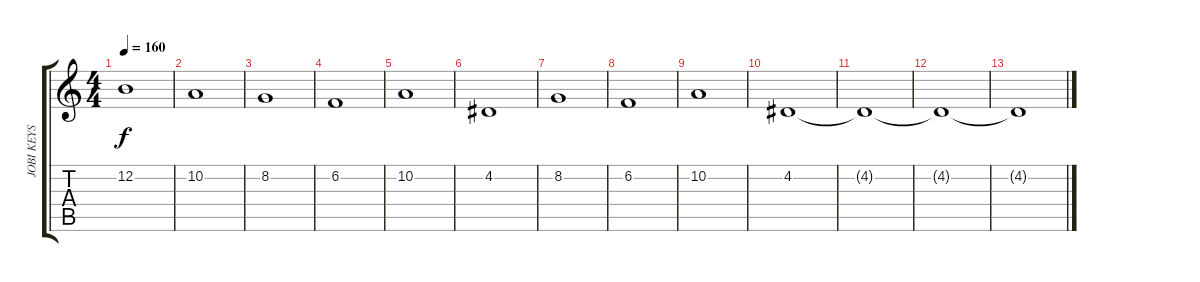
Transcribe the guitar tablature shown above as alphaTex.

\track ("JOBI KEYS" "JOBI KEYS") {instrument lead2sawtooth}
\staff {score tabs}
\tuning (E4 B3 G3 D3 A2 E2) {hide}
\ts (4 4)
\tempo 160
\clef g2
\ks c
12.2.1{dy f} |
10.2.1 |
8.2.1 |
6.2.1 |
10.2.1 |
4.2.1 |
8.2.1 |
6.2.1 |
10.2.1 |
4.2.1 |
4.2{t}.1 |
4.2{t}.1 |
4.2{t}.1
